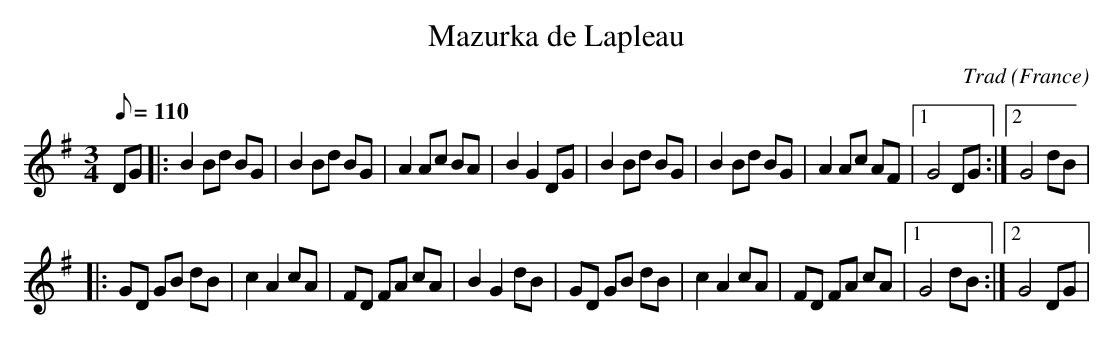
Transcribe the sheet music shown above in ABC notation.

X:1
T:Mazurka de Lapleau
C:Trad
L:1/8
M:3/4
O:France
Q:110
K:G major
DG|:B2 Bd BG|B2 Bd BG|A2 Ac BA|B2 G2 DG|B2 Bd BG|B2 Bd BG|A2 Ac AF|1 G4 DG:|2 G4 dB|
  |:GD GB dB|c2 A2 cA|FD FA cA|B2 G2 dB|GD GB dB|c2 A2 cA|FD FA cA|1 G4 dB:|2 G4 DG|
